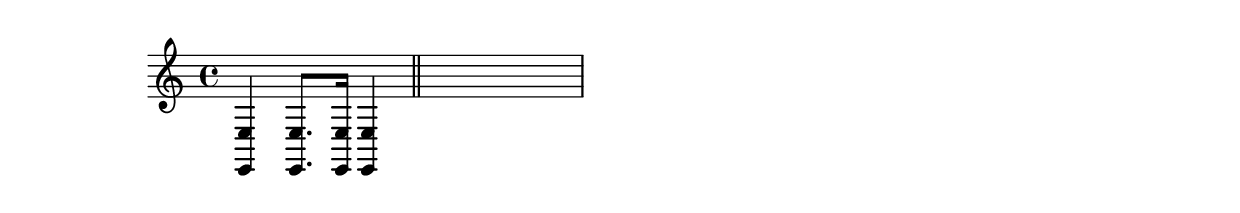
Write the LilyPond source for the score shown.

\relative c{<e, e'>4 <e e'>8.[<e e'>16] <e e'>4 \bar"||" s4}